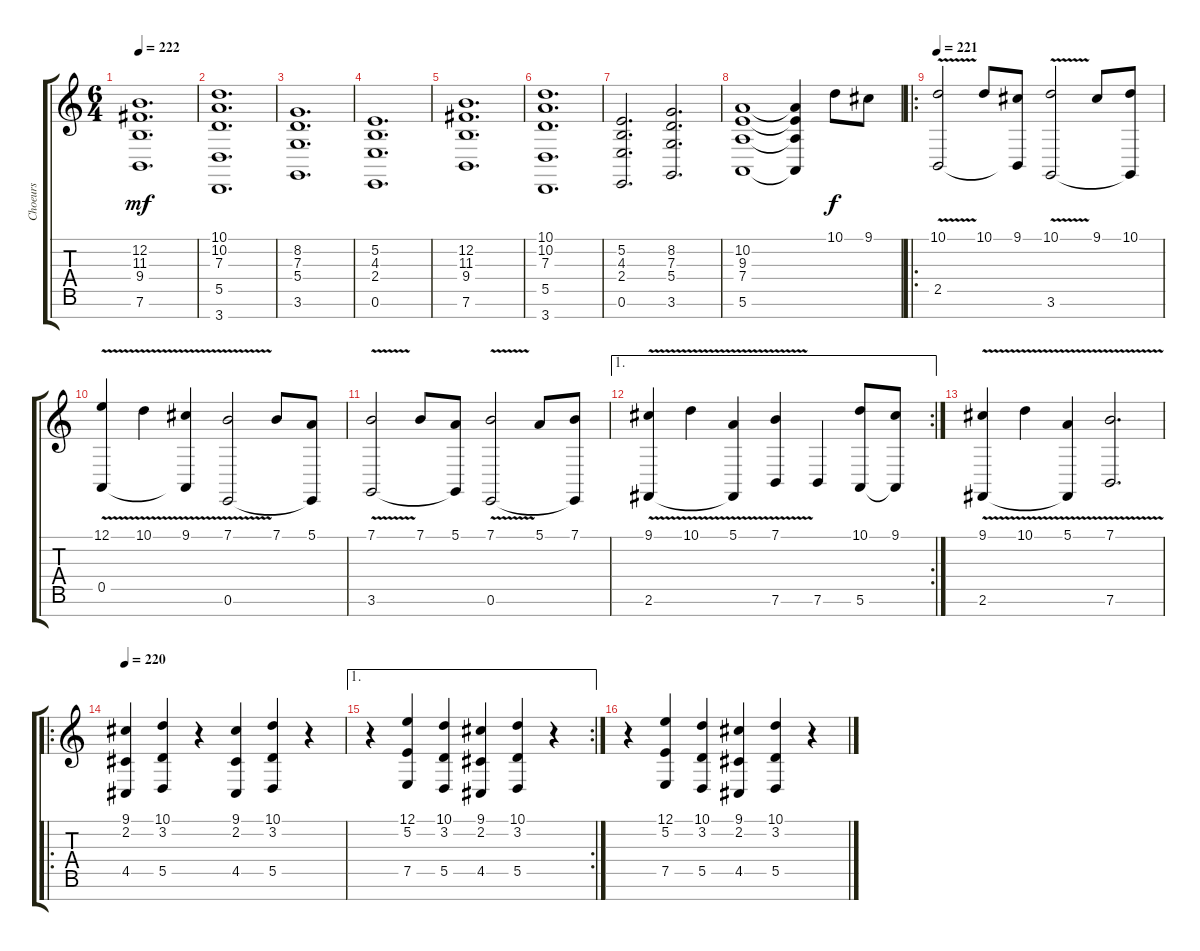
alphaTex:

\track ("Choeurs" "Choeurs") {instrument choiraahs}
\staff {score tabs}
\tuning (E4 B3 G3 D3 A2 E2 B1) {hide}
\ts (6 4)
\tempo 222
\clef g2
\ks c
(12.2 11.3 9.4 7.6).1{d dy mf} |
(10.1 10.2 7.3 5.5 3.7).1{d} |
(8.2 7.3 5.4 3.6).1{d} |
(5.2 4.3 2.4 0.6).1{d} |
(12.2 11.3 9.4 7.6).1{d} |
(10.1 10.2 7.3 5.5 3.7).1{d} |
(5.2 4.3 2.4 0.6).2{d} (8.2 7.3 5.4 3.6).2{d} |
(10.2 9.3 7.4 5.6).1 (10.2{t} 9.3{t} 7.4{t} 5.6{t}).4 10.1.8{dy f} 9.1.8 |
\ro
\tempo 221
(10.1{v} 2.5).2 10.1.8 (9.1 2.5{t}).8 (10.1{v} 3.6).2 9.1.8 (10.1 3.6{t}).8 |
(12.1{v} 0.5).4 10.1{v}.4 (9.1{v} 0.5{t}).4 (7.1{v} 0.6).2 7.1.8 (5.1 0.6{t}).8 |
(7.1{v} 3.6).2 7.1.8 (5.1 3.6{t}).8 (7.1{v} 0.6).2 5.1.8 (7.1 0.6{t}).8 |
\ae 1
\rc 2
(9.1{v} 2.6).4 10.1{v}.4 (5.1{v} 2.6{t}).4 (7.1{v} 7.6).4 7.6.4 (10.1 5.6).8 (9.1 5.6{t}).8 |
(9.1{v} 2.6).4 10.1{v}.4 (5.1{v} 2.6{t}).4 (7.1{v} 7.6).2{d} |
\ro
\tempo 220
(9.1 2.2 4.5).4 (10.1 3.2 5.5).4 r.4 (9.1 2.2 4.5).4 (10.1 3.2 5.5).4 r.4 |
\ae 1
\rc 2
r.4 (12.1 5.2 7.5).4 (10.1 3.2 5.5).4 (9.1 2.2 4.5).4 (10.1 3.2 5.5).4 r.4 |
r.4 (12.1 5.2 7.5).4 (10.1 3.2 5.5).4 (9.1 2.2 4.5).4 (10.1 3.2 5.5).4 r.4
